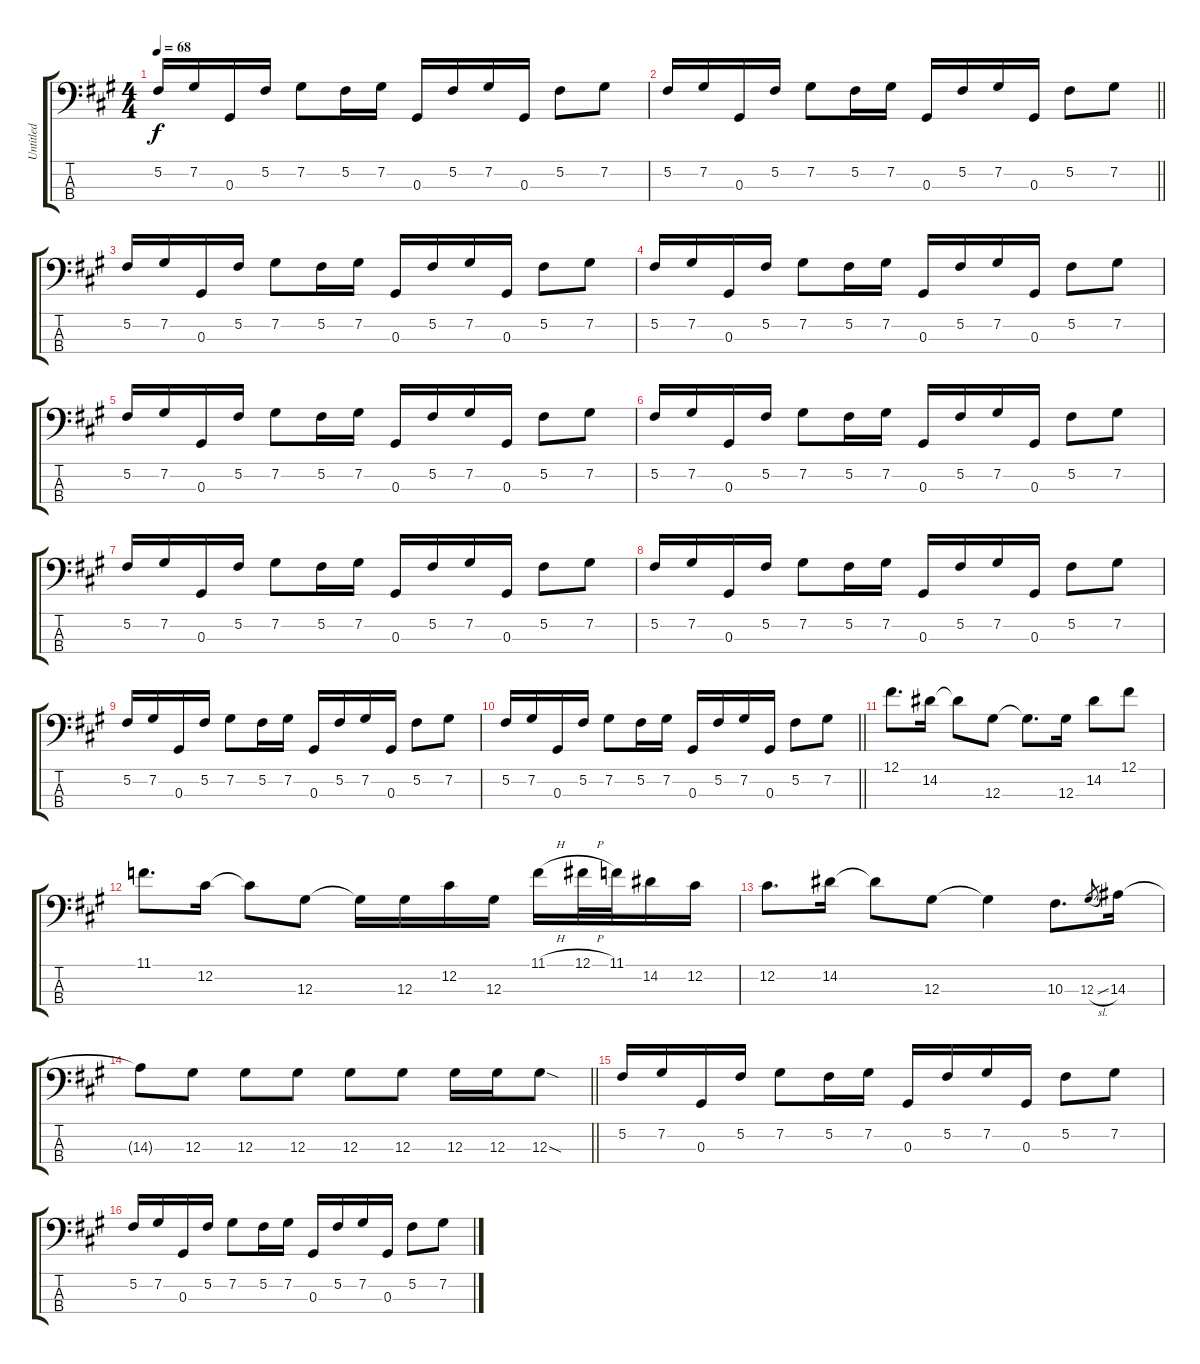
\track ("Untitled" "Untitled") {instrument electricbassfinger}
\staff {score tabs}
\tuning (Gb2 Db2 Ab1 Eb1) {hide}
\ts (4 4)
\tempo 68
\clef f4
\ks a
5.2.16{dy f} 7.2.16 0.3.16 5.2.16 7.2.8 5.2.16 7.2.16 0.3.16 5.2.16 7.2.16 0.3.16 5.2.8 7.2.8 |
\barLineRight lightlight
5.2.16 7.2.16 0.3.16 5.2.16 7.2.8 5.2.16 7.2.16 0.3.16 5.2.16 7.2.16 0.3.16 5.2.8 7.2.8 |
\section ("" " ")
5.2.16 7.2.16 0.3.16 5.2.16 7.2.8 5.2.16 7.2.16 0.3.16 5.2.16 7.2.16 0.3.16 5.2.8 7.2.8 |
5.2.16 7.2.16 0.3.16 5.2.16 7.2.8 5.2.16 7.2.16 0.3.16 5.2.16 7.2.16 0.3.16 5.2.8 7.2.8 |
5.2.16 7.2.16 0.3.16 5.2.16 7.2.8 5.2.16 7.2.16 0.3.16 5.2.16 7.2.16 0.3.16 5.2.8 7.2.8 |
5.2.16 7.2.16 0.3.16 5.2.16 7.2.8 5.2.16 7.2.16 0.3.16 5.2.16 7.2.16 0.3.16 5.2.8 7.2.8 |
5.2.16 7.2.16 0.3.16 5.2.16 7.2.8 5.2.16 7.2.16 0.3.16 5.2.16 7.2.16 0.3.16 5.2.8 7.2.8 |
5.2.16 7.2.16 0.3.16 5.2.16 7.2.8 5.2.16 7.2.16 0.3.16 5.2.16 7.2.16 0.3.16 5.2.8 7.2.8 |
5.2.16 7.2.16 0.3.16 5.2.16 7.2.8 5.2.16 7.2.16 0.3.16 5.2.16 7.2.16 0.3.16 5.2.8 7.2.8 |
\barLineRight lightlight
5.2.16 7.2.16 0.3.16 5.2.16 7.2.8 5.2.16 7.2.16 0.3.16 5.2.16 7.2.16 0.3.16 5.2.8 7.2.8 |
\section ("" " ")
12.1.8{d} 14.2.16 14.2{t}.8 12.3.8 12.3{t}.8{d} 12.3.16 14.2.8 12.1.8 |
11.1.8{d} 12.2.16 12.2{t}.8 12.3.8 12.3{t}.16 12.3.16 12.2.16 12.3.16 11.1{h}.16 12.1{h}.32 11.1.32 14.2.16 12.2.16 |
12.2.8{d} 14.2.16 14.2{t}.8 12.3.8 12.3{t}.4 10.3.8{d} 12.3{sl}.8{gr} 14.3.16 |
\barLineRight lightlight
14.3{t}.8 12.3.8 12.3.8 12.3.8 12.3.8 12.3.8 12.3.16 12.3.16 12.3{sod}.8 |
\section ("" " ")
5.2.16 7.2.16 0.3.16 5.2.16 7.2.8 5.2.16 7.2.16 0.3.16 5.2.16 7.2.16 0.3.16 5.2.8 7.2.8 |
5.2.16 7.2.16 0.3.16 5.2.16 7.2.8 5.2.16 7.2.16 0.3.16 5.2.16 7.2.16 0.3.16 5.2.8 7.2.8
